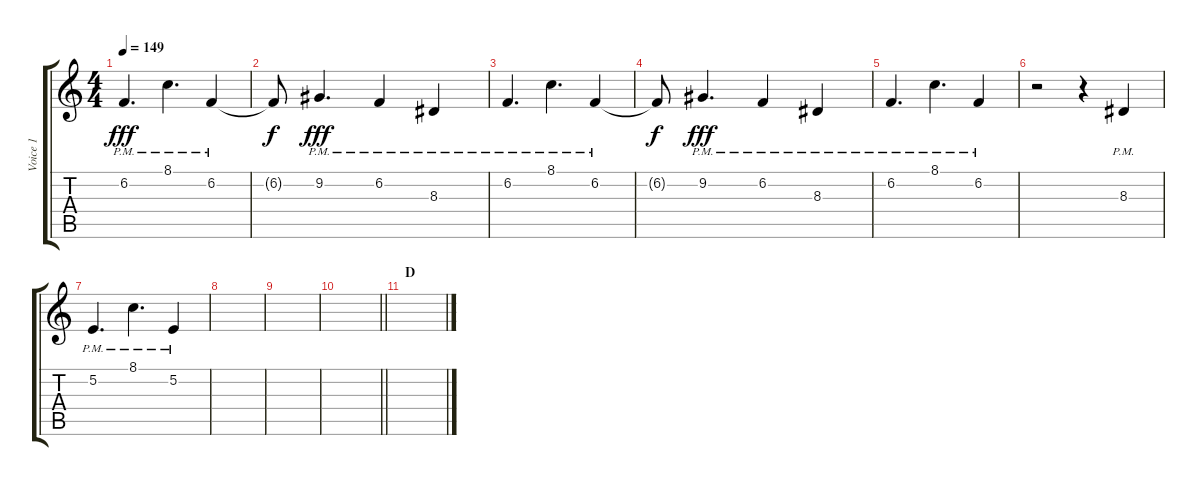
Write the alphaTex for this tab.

\track ("Voice 1" "Voice 1") {instrument choiraahs}
\staff {score tabs}
\tuning (E4 B3 G3 D3 A2 E2) {hide}
\ts (4 4)
\tempo 149
\clef g2
\ks c
6.2{pm}.4{d dy fff} 8.1{pm}.4{d} 6.2{pm}.4 |
6.2{t}.8{dy f} 9.2{pm}.4{d dy fff} 6.2{pm}.4 8.3{pm}.4 |
6.2{pm}.4{d} 8.1{pm}.4{d} 6.2{pm}.4 |
6.2{t}.8{dy f} 9.2{pm}.4{d dy fff} 6.2{pm}.4 8.3{pm}.4 |
6.2{pm}.4{d} 8.1{pm}.4{d} 6.2{pm}.4 |
r.2 r.4 8.3{pm}.4 |
5.2{pm}.4{d} 8.1{pm}.4{d} 5.2{pm}.4 |
|
|
\barLineRight lightlight
|
\section ("" "D")
